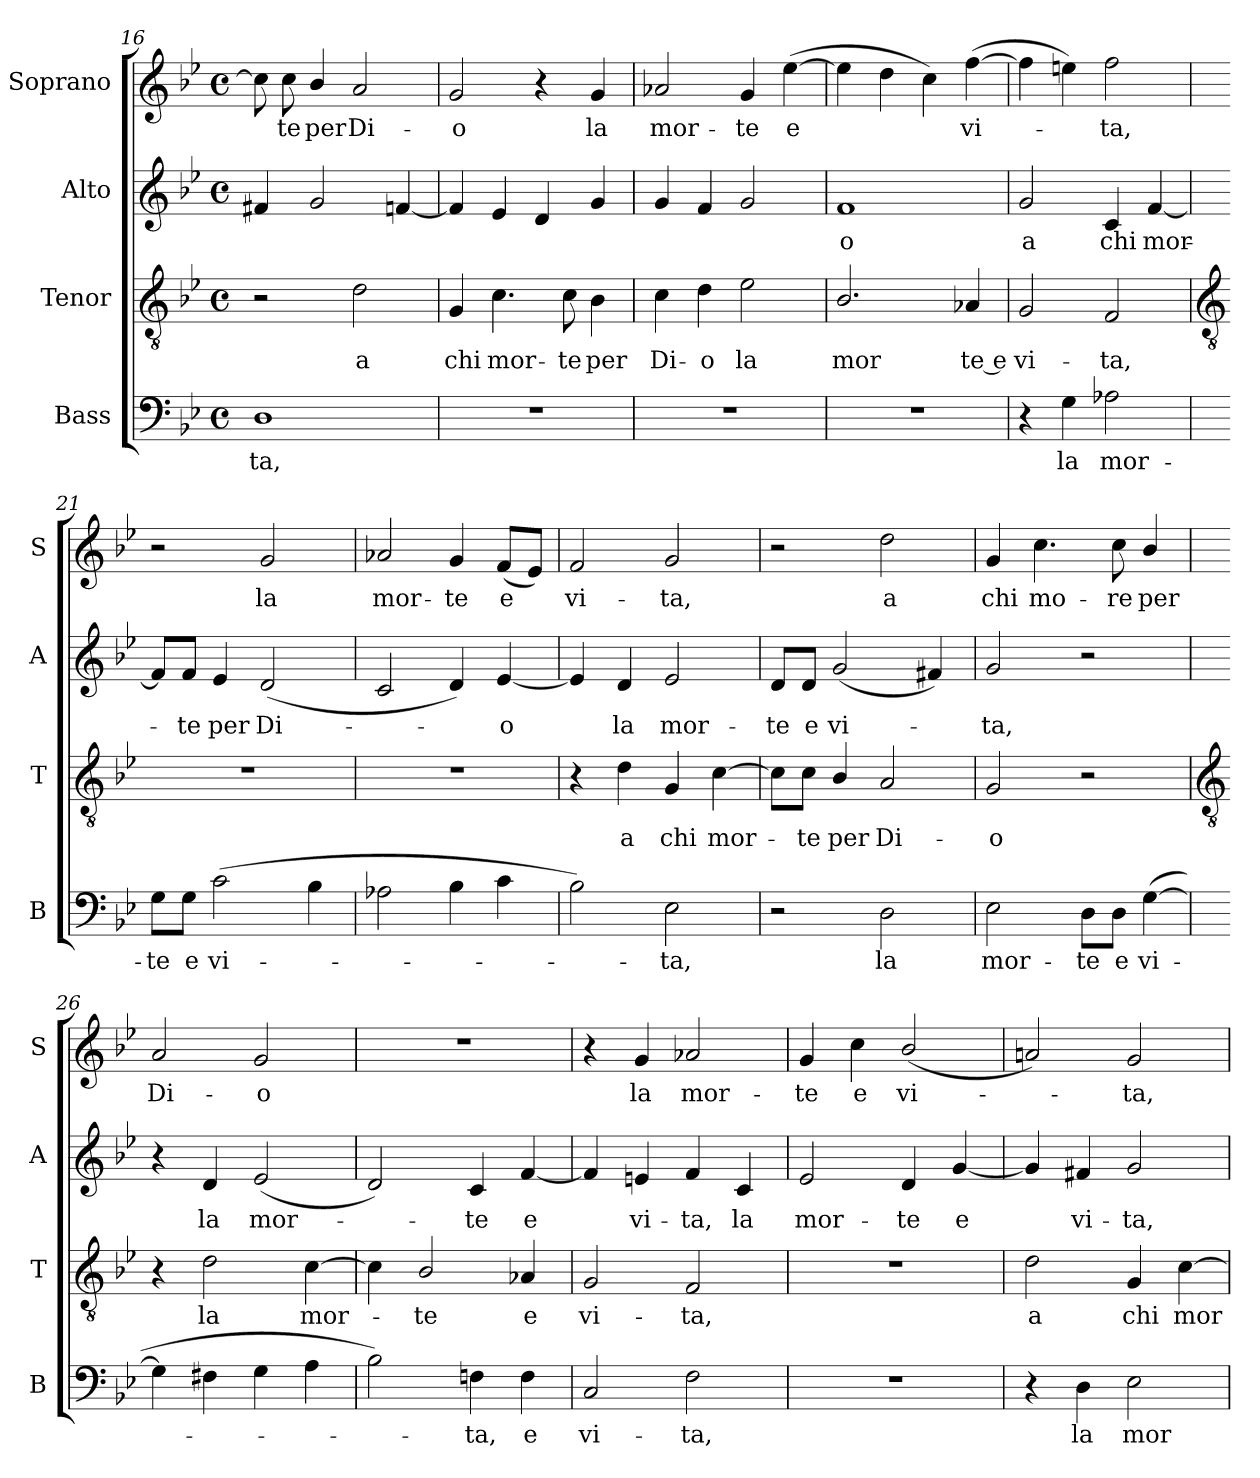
**kern	**text	**kern	**text	**kern	**text	**kern	**text
*part4	*part4	*part3	*part3	*part2	*part2	*part1	*part1
*staff4	*staff4	*staff3	*staff3	*staff2	*staff2	*staff1	*staff1
*I"Bass	*	*I"Tenor	*	*I"Alto	*	*I"Soprano	*
*I'B	*	*I'T	*	*I'A	*	*I'S	*
!!LO:LB:g=z
*clefF4	*	*clefGv2	*	*clefG2	*	*clefG2	*
*k[b-e-]	*	*k[b-e-]	*	*k[b-e-]	*	*k[b-e-]	*
*B-:	*	*B-:	*	*B-:	*	*B-:	*
*M4/4	*	*M4/4	*	*M4/4	*	*M4/4	*
*met(c)	*	*met(c)	*	*met(c)	*	*met(c)	*
=16	=16	=16	=16	=16	=16	=16	=16
!	!LO:LY:b	!	!	!	!	!	!
1D	-ta,	2r	.	4f#X	.	8cc]	.
!	!	!	!	!	!	!	!LO:LY:b
.	.	.	.	.	.	8cc	te
!	!	!	!	!	!	!	!LO:LY:b
.	.	.	.	2g	.	4b-/	per
!	!	!	!LO:LY:b	!	!	!	!LO:LY:b
.	.	2d	a	.	.	2a	Di-
.	.	.	.	[4fn	.	.	.
=17	=17	=17	=17	=17	=17	=17	=17
!	!	!	!LO:LY:b	!	!	!	!LO:LY:b
1r	.	4G	chi	4f]	.	2g	-o
!	!	!	!LO:LY:b	!	!	!	!
.	.	4.c	mor-	4e-	.	.	.
.	.	.	.	4d	.	4r	.
!	!	!	!LO:LY:b	!	!	!	!
.	.	8c	-te	.	.	.	.
!	!	!	!LO:LY:b	!	!	!	!LO:LY:b
.	.	4B-	per	4g	.	4g	la
=18	=18	=18	=18	=18	=18	=18	=18
!	!	!	!LO:LY:b	!	!	!	!LO:LY:b
1r	.	4c	Di-	4g	.	2a-X	mor-
!	!	!	!LO:LY:b	!	!	!	!
.	.	4d	-o	4f	.	.	.
!	!	!	!LO:LY:b	!	!	!	!LO:LY:b
.	.	2e-	la	2g	.	4g	-te
!	!	!	!	!	!	!	!LO:LY:b
.	.	.	.	.	.	(>[4ee-	e
=19	=19	=19	=19	=19	=19	=19	=19
!	!	!	!LO:LY:b	!	!LO:LY:b	!	!
1r	.	2.B-/	mor	1f	o	4ee-]	.
.	.	.	.	.	.	4dd	.
.	.	.	.	.	.	4cc)	.
!	!	!	!LO:LY:b	!	!	!	!LO:LY:b
.	.	4A-X	te e	.	.	(>[4ff	vi-
=20	=20	=20	=20	=20	=20	=20	=20
!	!	!	!LO:LY:b	!	!LO:LY:b	!	!
4r	.	2G	vi-	2g	a	4ff]	.
!	!LO:LY:b	!	!	!	!	!	!
4G	la	.	.	.	.	4een)	.
!	!LO:LY:b	!	!LO:LY:b	!	!LO:LY:b	!	!LO:LY:b
2A-X	mor-	2F	-ta,	4c	chi	2ff	ta,
!	!	!	!	!	!LO:LY:b	!	!
.	.	.	.	[4f	mor-	.	.
!!LO:LB:g=z
=21	=21	=21	=21	=21	=21	=21	=21
*	*	*clefGv2	*	*	*	*	*
!	!LO:LY:b	!	!	!	!	!	!
8G\L	-te	1r	.	8f/L]	.	2r	.
!	!LO:LY:b	!	!	!	!LO:LY:b	!	!
8G\J	e	.	.	8f/J	-te	.	.
!	!LO:LY:b	!	!	!	!LO:LY:b	!	!
(>2c	vi-	.	.	4e-	per	.	.
!	!	!	!	!	!LO:LY:b	!	!LO:LY:b
.	.	.	.	(<2d	Di-	2g	la
4B-	.	.	.	.	.	.	.
=22	=22	=22	=22	=22	=22	=22	=22
!	!	!	!	!	!	!	!LO:LY:b
2A-X	.	1r	.	2c	.	2a-X	mor-
!	!	!	!	!	!	!	!LO:LY:b
4B-	.	.	.	4d)	.	4g	-te
!	!	!	!	!	!LO:LY:b	!	!LO:LY:b
4c	.	.	.	[4e-	o	(<8fL	e
.	.	.	.	.	.	8e-J)	.
=23	=23	=23	=23	=23	=23	=23	=23
!	!	!	!	!	!	!	!LO:LY:b
2B-)	.	4r	.	4e-]	.	2f	vi-
!	!	!	!LO:LY:b	!	!LO:LY:b	!	!
.	.	4d	a	4d	la	.	.
!	!LO:LY:b	!	!LO:LY:b	!	!LO:LY:b	!	!LO:LY:b
2E-	ta,	4G	chi	2e-	mor-	2g	-ta,
!	!	!	!LO:LY:b	!	!	!	!
.	.	[4c	mor-	.	.	.	.
=24	=24	=24	=24	=24	=24	=24	=24
!	!	!	!	!	!LO:LY:b	!	!
2r	.	8c\L]	.	8d/L	-te	2r	.
!	!	!	!LO:LY:b	!	!LO:LY:b	!	!
.	.	8c\J	te	8d/J	e	.	.
!	!	!	!LO:LY:b	!	!LO:LY:b	!	!
.	.	4B-/	per	(<2g	vi-	.	.
!	!LO:LY:b	!	!LO:LY:b	!	!	!	!LO:LY:b
2D	la	2A	Di-	.	.	2dd	a
.	.	.	.	4f#X)	.	.	.
=25	=25	=25	=25	=25	=25	=25	=25
!	!LO:LY:b	!	!LO:LY:b	!	!LO:LY:b	!	!LO:LY:b
2E-	mor-	2G	-o	2g	ta,	4g	chi
!	!	!	!	!	!	!	!LO:LY:b
.	.	.	.	.	.	4.cc	mo-
!	!LO:LY:b	!	!	!	!	!	!
8D\L	-te	2r	.	2r	.	.	.
!	!LO:LY:b	!	!	!	!	!	!LO:LY:b
8D\J	e	.	.	.	.	8cc	-re
!	!LO:LY:b	!	!	!	!	!	!LO:LY:b
(>[4G	vi-	.	.	.	.	4b-/	per
!!LO:LB:g=z
=26	=26	=26	=26	=26	=26	=26	=26
*	*	*clefGv2	*	*	*	*	*
!	!	!	!	!	!	!	!LO:LY:b
4G]	.	4r	.	4r	.	2a	Di-
!	!	!	!LO:LY:b	!	!LO:LY:b	!	!
4F#X	.	2d	la	4d	la	.	.
!	!	!	!	!	!LO:LY:b	!	!LO:LY:b
4G	.	.	.	(<2e-	mor-	2g	-o
!	!	!	!LO:LY:b	!	!	!	!
4A	.	[4c	mor-	.	.	.	.
=27	=27	=27	=27	=27	=27	=27	=27
2B-)	.	4c]	.	2d)	.	1r	.
!	!	!	!LO:LY:b	!	!	!	!
.	.	2B-/	te	.	.	.	.
!	!LO:LY:b	!	!	!	!LO:LY:b	!	!
4Fn	ta,	.	.	4c	te	.	.
!	!LO:LY:b	!	!LO:LY:b	!	!LO:LY:b	!	!
4F	e	4A-X	e	[4f	e	.	.
=28	=28	=28	=28	=28	=28	=28	=28
!	!LO:LY:b	!	!LO:LY:b	!	!	!	!
2C	vi-	2G	vi-	4f]	.	4r	.
!	!	!	!	!	!LO:LY:b	!	!LO:LY:b
.	.	.	.	4en	vi-	4g	la
!	!LO:LY:b	!	!LO:LY:b	!	!LO:LY:b	!	!LO:LY:b
2F	-ta,	2F	-ta,	4f	-ta,	2a-X	mor-
!	!	!	!	!	!LO:LY:b	!	!
.	.	.	.	4c	la	.	.
=29	=29	=29	=29	=29	=29	=29	=29
!	!	!	!	!	!LO:LY:b	!	!LO:LY:b
1r	.	1r	.	2e-	mor-	4g	-te
!	!	!	!	!	!	!	!LO:LY:b
.	.	.	.	.	.	4cc	e
!	!	!	!	!	!LO:LY:b	!	!LO:LY:b
.	.	.	.	4d	-te	(<2b-/	vi-
!	!	!	!	!	!LO:LY:b	!	!
.	.	.	.	[4g	e	.	.
=30	=30	=30	=30	=30	=30	=30	=30
!	!	!	!LO:LY:b	!	!	!	!
4r	.	2d	a	4g]	.	2an)	.
!	!LO:LY:b	!	!	!	!LO:LY:b	!	!
4D	la	.	.	4f#X	vi-	.	.
!	!LO:LY:b	!	!LO:LY:b	!	!LO:LY:b	!	!LO:LY:b
2E-	mor-	4G	chi	2g	-ta,	2g	ta,
!	!	!	!LO:LY:b	!	!	!	!
.	.	[4c	mor-	.	.	.	.
=	=	=	=	=	=	=	=
*-	*-	*-	*-	*-	*-	*-	*-
